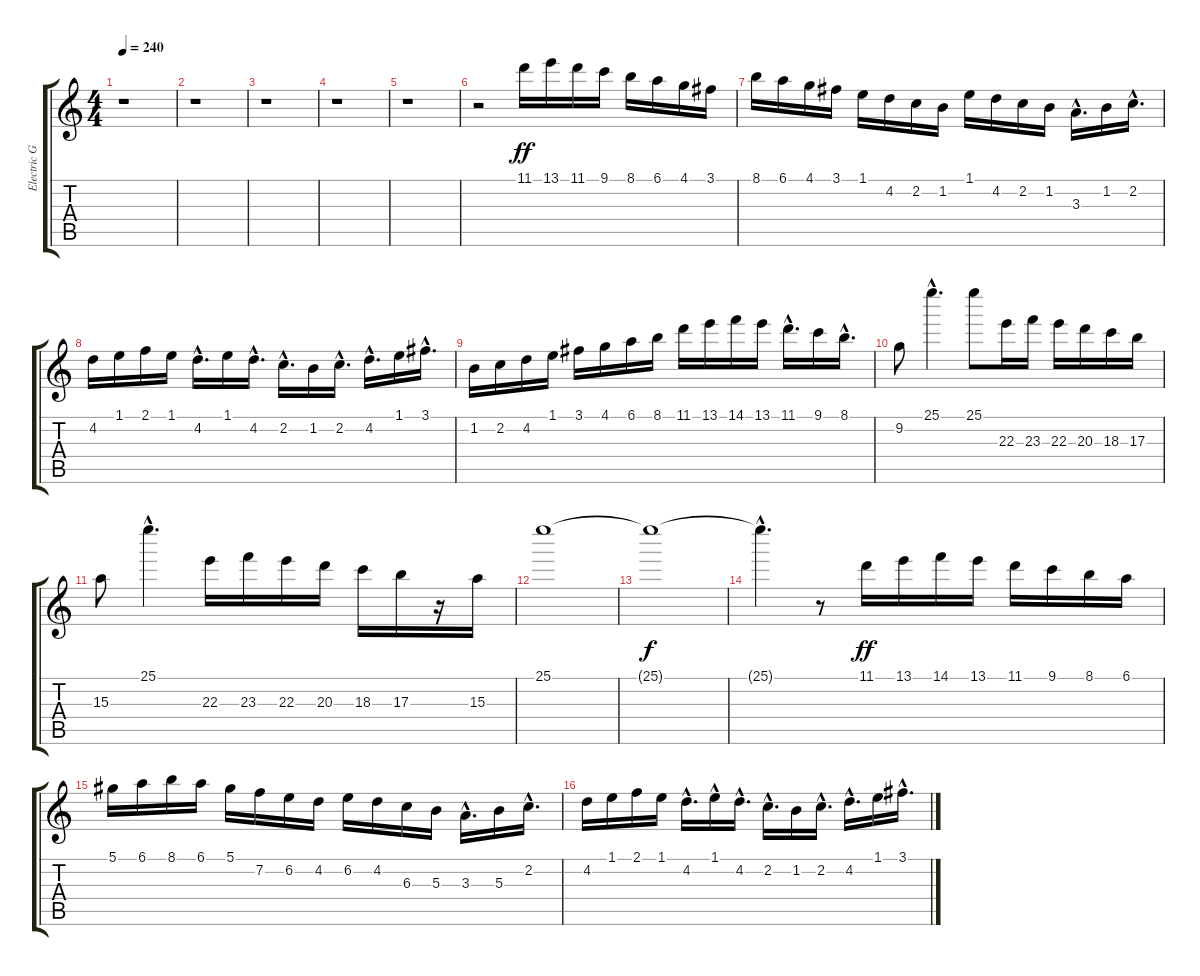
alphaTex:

\track ("Electric Guitar 1" "Electric G") {instrument distortionguitar}
\staff {score tabs}
\tuning (Eb4 Bb3 Gb3 Db3 Ab2 Eb2) {hide}
\ts (4 4)
\tempo 240
\clef g2
\ks c
r.1{dy f} |
r.1 |
r.1 |
r.1 |
r.1 |
r.2 11.1.16{dy ff} 13.1.16 11.1.16 9.1.16 8.1.16 6.1.16 4.1.16 3.1.16 |
8.1.16 6.1.16 4.1.16 3.1.16 1.1.16 4.2.16 2.2.16 1.2.16 1.1.16 4.2.16 2.2.16 1.2.16 3.3{hac}.16{d} 1.2.16 2.2{hac}.16{d} |
4.2.16 1.1.16 2.1.16 1.1.16 4.2{hac}.16{d} 1.1.16 4.2{hac}.16{d} 2.2{hac}.16{d} 1.2.16 2.2{hac}.16{d} 4.2{hac}.16{d} 1.1.16 3.1{hac}.16{d} |
1.2.16 2.2.16 4.2.16 1.1.16 3.1.16 4.1.16 6.1.16 8.1.16 11.1.16 13.1.16 14.1.16 13.1.16 11.1{hac}.16{d} 9.1.16 8.1{hac}.16{d} |
9.2.8 25.1{hac}.4{d} 25.1.8 22.3.16 23.3.16 22.3.16 20.3.16 18.3.16 17.3.16 |
15.3.8 25.1{hac}.4{d} 22.3.16 23.3.16 22.3.16 20.3.16 18.3.16 17.3.16 r.16 15.3.16 |
25.1.1 |
25.1{t}.1{dy f} |
25.1{hac t}.4{d} r.8 11.1.16{dy ff} 13.1.16 14.1.16 13.1.16 11.1.16 9.1.16 8.1.16 6.1.16 |
5.1.16 6.1.16 8.1.16 6.1.16 5.1.16 7.2.16 6.2.16 4.2.16 6.2.16 4.2.16 6.3.16 5.3.16 3.3{hac}.16{d} 5.3.16 2.2{hac}.16{d} |
4.2.16 1.1.16 2.1.16 1.1.16 4.2{hac}.16{d} 1.1{hac}.16 4.2{hac}.16{d} 2.2{hac}.16{d} 1.2.16 2.2{hac}.16{d} 4.2{hac}.16{d} 1.1.16 3.1{hac}.16{d}
